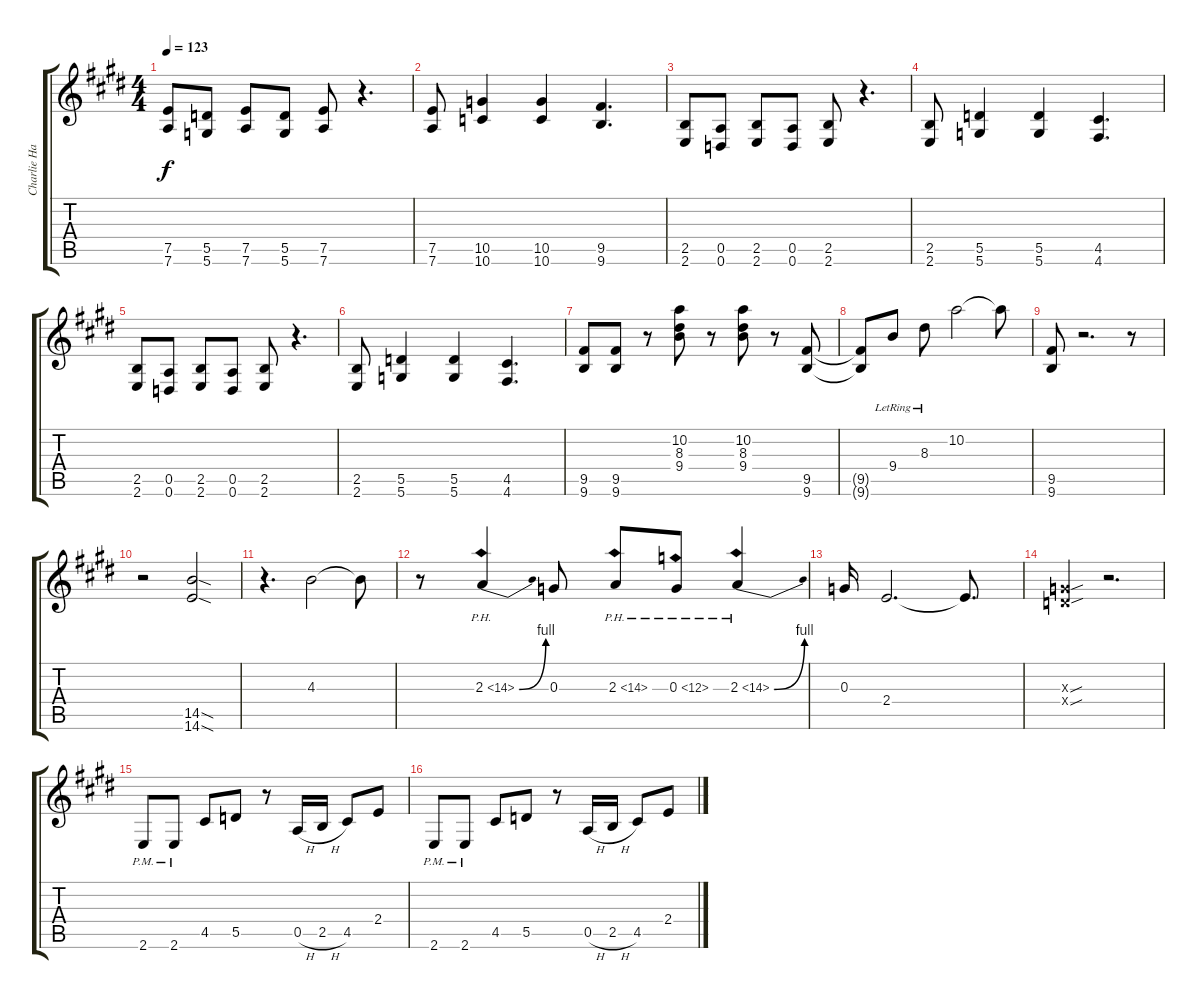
\track ("Charlie Hargrett Guitar" "Charlie Ha") {instrument overdrivenguitar}
\staff {score tabs}
\tuning (E4 B3 G3 D3 A2 D2) {hide}
\ts (4 4)
\tempo 123
\clef g2
\ks e
(7.5 7.6).8{dy f} (5.5 5.6).8 (7.5 7.6).8 (5.5 5.6).8 (7.5 7.6).8 r.4{d} |
(7.5 7.6).8 (10.5 10.6).4 (10.5 10.6).4 (9.5 9.6).4{d} |
(2.5 2.6).8 (0.5 0.6).8 (2.5 2.6).8 (0.5 0.6).8 (2.5 2.6).8 r.4{d} |
(2.5 2.6).8 (5.5 5.6).4 (5.5 5.6).4 (4.5 4.6).4{d} |
(2.5 2.6).8 (0.5 0.6).8 (2.5 2.6).8 (0.5 0.6).8 (2.5 2.6).8 r.4{d} |
(2.5 2.6).8 (5.5 5.6).4 (5.5 5.6).4 (4.5 4.6).4{d} |
(9.5 9.6).8 (9.5 9.6).8 r.8 (10.2 8.3 9.4).8 r.8 (10.2 8.3 9.4).8 r.8 (9.5 9.6).8 |
(9.5{t} 9.6{t}).8 9.4{lr}.8 8.3{lr}.8 10.2.2 10.2{t}.8 |
(9.5 9.6).8 r.2{d} r.8 |
r.2 (14.5{sod} 14.6{sod}).2 |
r.4{d} 4.3.2 4.3{t}.8 |
r.8 2.3{be (bend 0 0 60 4) ph 12}.4{volume 14 balance 8} 0.3.8 2.3{ph 12}.8 0.3{ph 12}.8 2.3{be (bend 0 0 60 4) ph 12}.4 |
0.3.16 2.4.2{d} 2.4{t}.8{d} |
(0.3{sou x} 0.4{sou x}).4 r.2{d} |
2.6{pm}.8{volume 11 balance 0} 2.6{pm}.8 4.5.8 5.5.8 r.8 0.5{h}.16 2.5{h}.16 4.5.8 2.4.8 |
2.6{pm}.8 2.6{pm}.8 4.5.8 5.5.8 r.8 0.5{h}.16 2.5{h}.16 4.5.8 2.4.8
